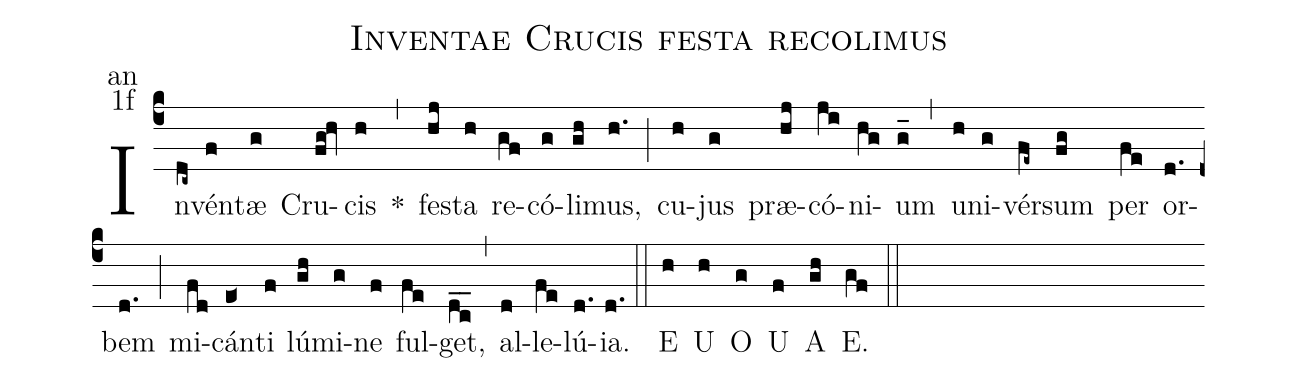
name:Inventae Crucis festa recolimus;
office-part:an;
mode:1f;
%%
(c4)In(dc~)vén(f)tæ(g) Cru(fg!hv)cis(h) <sp>*</sp>(,)
fe(hj)sta(h) re(gf)có(g)li(gh)mus,(h.) (;)
cu(h)jus(g) præ(hj)có(ji)ni(hg)um(g_) (,)
u(h)ni(g)vér(fe~)sum(fg) per(fe) or(d.)bem(d.) (;)
mi(fd)cán(e<)ti(f) lú(gh)mi(g)ne(f) ful(fe)get,(dc__) (,)
al(d)le(fe)lú(d.){ia}.(d.) (::)
<eu>E(h) U(h) O(g) U(f) A(gh) E.(gf) </eu>(::)
